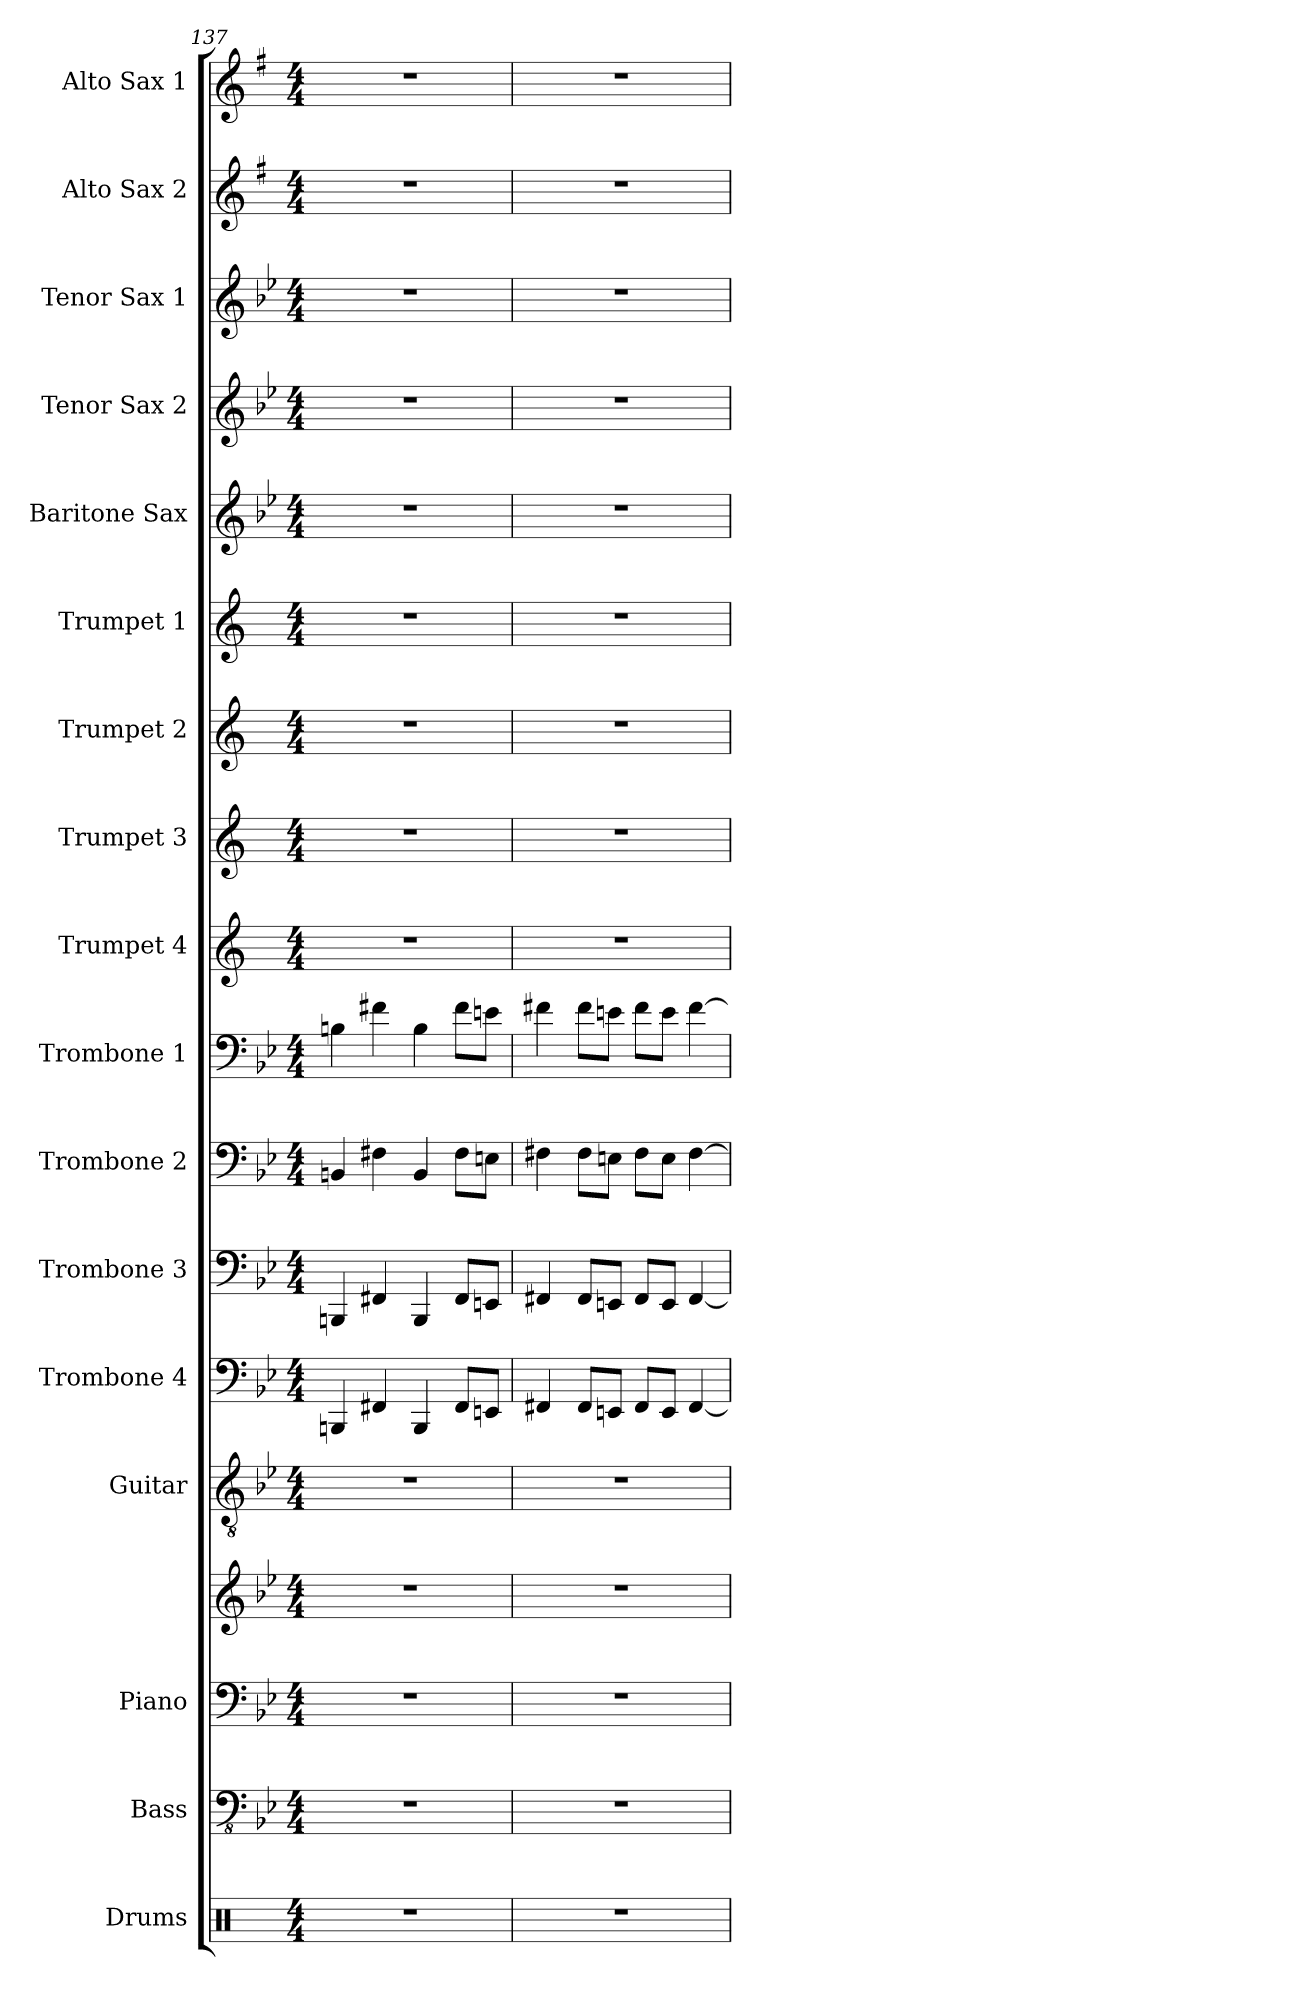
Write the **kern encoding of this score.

**kern	**kern	**kern	**kern	**kern	**kern	**kern	**kern	**kern	**kern	**kern	**kern	**kern	**kern	**kern	**kern	**kern	**kern
*part17	*part16	*part15	*part15	*part14	*part13	*part12	*part11	*part10	*part9	*part8	*part7	*part6	*part5	*part4	*part3	*part2	*part1
*staff18	*staff17	*staff16	*staff15	*staff14	*staff13	*staff12	*staff11	*staff10	*staff9	*staff8	*staff7	*staff6	*staff5	*staff4	*staff3	*staff2	*staff1
*I"Drums	*I"Bass	*I"Piano	*	*I"Guitar	*I"Trombone 4	*I"Trombone 3	*I"Trombone 2	*I"Trombone 1	*I"Trumpet 4	*I"Trumpet 3	*I"Trumpet 2	*I"Trumpet 1	*I"Baritone Sax	*I"Tenor Sax 2	*I"Tenor Sax 1	*I"Alto Sax 2	*I"Alto Sax 1
*I'Drums	*I'Bass	*I'Piano	*	*I'Gtr.	*I'Tbn. 4	*I'Tbn. 3	*I'Tbn. 2	*I'Tbn. 1	*I'Tpt. 4	*I'Tpt. 3	*I'Tpt. 2	*I'Tpt. 1	*I'Bari	*I'Tenor 2	*I'Tenor 1	*I'Alto 2	*I'Alto 1
*clefX	*clefFv4	*clefF4	*clefG2	*clefGv2	*clefF4	*clefF4	*clefF4	*clefF4	*clefG2	*clefG2	*clefG2	*clefG2	*clefG2	*clefG2	*clefG2	*clefG2	*clefG2
*	*	*	*	*	*	*	*	*	*ITrd1c2	*ITrd1c2	*ITrd1c2	*ITrd1c2	*ITrd12c21	*ITrd8c14	*ITrd8c14	*ITrd5c9	*ITrd5c9
*k[]	*k[b-e-]	*k[b-e-]	*k[b-e-]	*k[b-e-]	*k[b-e-]	*k[b-e-]	*k[b-e-]	*k[b-e-]	*k[b-e-]	*k[b-e-]	*k[b-e-]	*k[b-e-]	*k[b-e-]	*k[b-e-]	*k[b-e-]	*k[b-e-]	*k[b-e-]
*M4/4	*M4/4	*M4/4	*M4/4	*M4/4	*M4/4	*M4/4	*M4/4	*M4/4	*M4/4	*M4/4	*M4/4	*M4/4	*M4/4	*M4/4	*M4/4	*M4/4	*M4/4
=137	=137	=137	=137	=137	=137	=137	=137	=137	=137	=137	=137	=137	=137	=137	=137	=137	=137
1r	1r	1r	1r	1r	4BBBn/	4BBBn/	4BBn/	4Bn\	1r	1r	1r	1r	1r	1r	1r	1r	1r
.	.	.	.	.	4FF#X/	4FF#X/	4F#X\	4f#X\	.	.	.	.	.	.	.	.	.
.	.	.	.	.	4BBB/	4BBB/	4BB/	4B\	.	.	.	.	.	.	.	.	.
.	.	.	.	.	8FF#/L	8FF#/L	8F#\L	8f#\L	.	.	.	.	.	.	.	.	.
.	.	.	.	.	8EEn/J	8EEn/J	8En\J	8en\J	.	.	.	.	.	.	.	.	.
=138	=138	=138	=138	=138	=138	=138	=138	=138	=138	=138	=138	=138	=138	=138	=138	=138	=138
1r	1r	1r	1r	1r	4FF#X/	4FF#X/	4F#X\	4f#X\	1r	1r	1r	1r	1r	1r	1r	1r	1r
.	.	.	.	.	8FF#/L	8FF#/L	8F#\L	8f#\L	.	.	.	.	.	.	.	.	.
.	.	.	.	.	8EEn/J	8EEn/J	8En\J	8en\J	.	.	.	.	.	.	.	.	.
.	.	.	.	.	8FF#/L	8FF#/L	8F#\L	8f#\L	.	.	.	.	.	.	.	.	.
.	.	.	.	.	8EE/J	8EE/J	8E\J	8e\J	.	.	.	.	.	.	.	.	.
.	.	.	.	.	[4FF#/	[4FF#/	[4F#\	[4f#\	.	.	.	.	.	.	.	.	.
=	=	=	=	=	=	=	=	=	=	=	=	=	=	=	=	=	=
*-	*-	*-	*-	*-	*-	*-	*-	*-	*-	*-	*-	*-	*-	*-	*-	*-	*-
